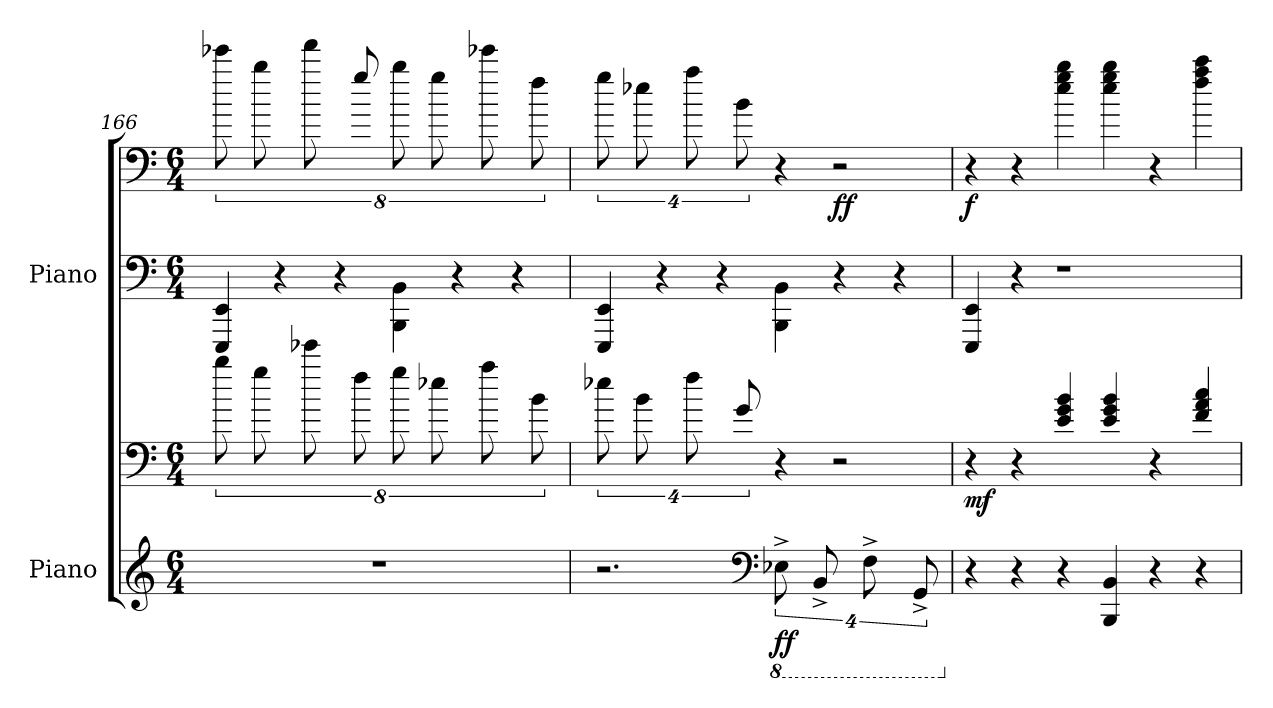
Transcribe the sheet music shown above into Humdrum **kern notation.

**kern	**kern	**dynam	**kern	**kern	**dynam
*part2	*part2	*part2	*part1	*part1	*part1
*staff4	*staff3	*staff3/4	*staff2	*staff1	*staff1/2
*I"Piano	*	*	*I"Piano	*	*
*I'Pno.	*	*	*I'Pno.	*	*
*clefG2	*clefF4	*	*clefF4	*clefF4	*
*k[]	*k[]	*	*k[]	*k[]	*
*M6/4	*M6/4	*	*M6/4	*M6/4	*
=166	=166	=166	=166	=166	=166
1.r	16%3bb\	.	4EEE/ 4EE/	16%3eee-X\	.
.	16%3gg\	.	.	16%3bb\	.
.	.	.	4r	.	.
.	16%3eee-X\	.	.	16%3fff\	.
.	.	.	4r	.	.
.	16%3ff\	.	.	16%3gg/	.
.	16%3gg\	.	4BBB\ 4BB\	16%3bb\	.
.	16%3ee-X\	.	.	16%3gg\	.
.	.	.	4r	.	.
.	16%3aa\	.	.	16%3eee-X\	.
.	.	.	4r	.	.
.	16%3b\	.	.	16%3ff\	.
!!LO:LB:g=z
=167	=167	=167	=167	=167	=167
2.r	16%3ee-X\	.	4EEE/ 4EE/	16%3gg\	.
.	16%3b\	.	.	16%3ee-X\	.
.	.	.	4r	.	.
.	16%3ff\	.	.	16%3aa\	.
.	.	.	4r	.	.
.	16%3g/	.	.	16%3b\	.
*clefF4	*	*	*	*	*
*8ba	*	*	*	*	*
!	!	!LO:DY:b=2	!	!	!
16%3EE-X^\	4r	ff	4BBB\ 4BB\	4r	.
16%3BBB^/	.	.	.	.	.
!	!	!	!	!	!LO:DY:b
.	2r	.	4r	2r	ff
16%3FF^\	.	.	.	.	.
.	.	.	4r	.	.
16%3GGG^/	.	.	.	.	.
=168	=168	=168	=168	=168	=168
*X8ba	*	*	*	*	*
!	!	!LO:DY:b	!	!	!LO:DY:b
4r	4r	mf	4EEE/ 4EE/	4r	f
4r	4r	.	4r	4r	.
4r	4e/ 4g/ 4b/	.	1r	4ee\ 4gg\ 4bb\	.
4BBB/ 4BB/	4e/ 4g/ 4b/	.	.	4ee\ 4gg\ 4bb\	.
4r	4r	.	.	4r	.
4r	4f/ 4a/ 4cc/	.	.	4ff\ 4aa\ 4ccc\	.
=	=	=	=	=	=
*-	*-	*-	*-	*-	*-
